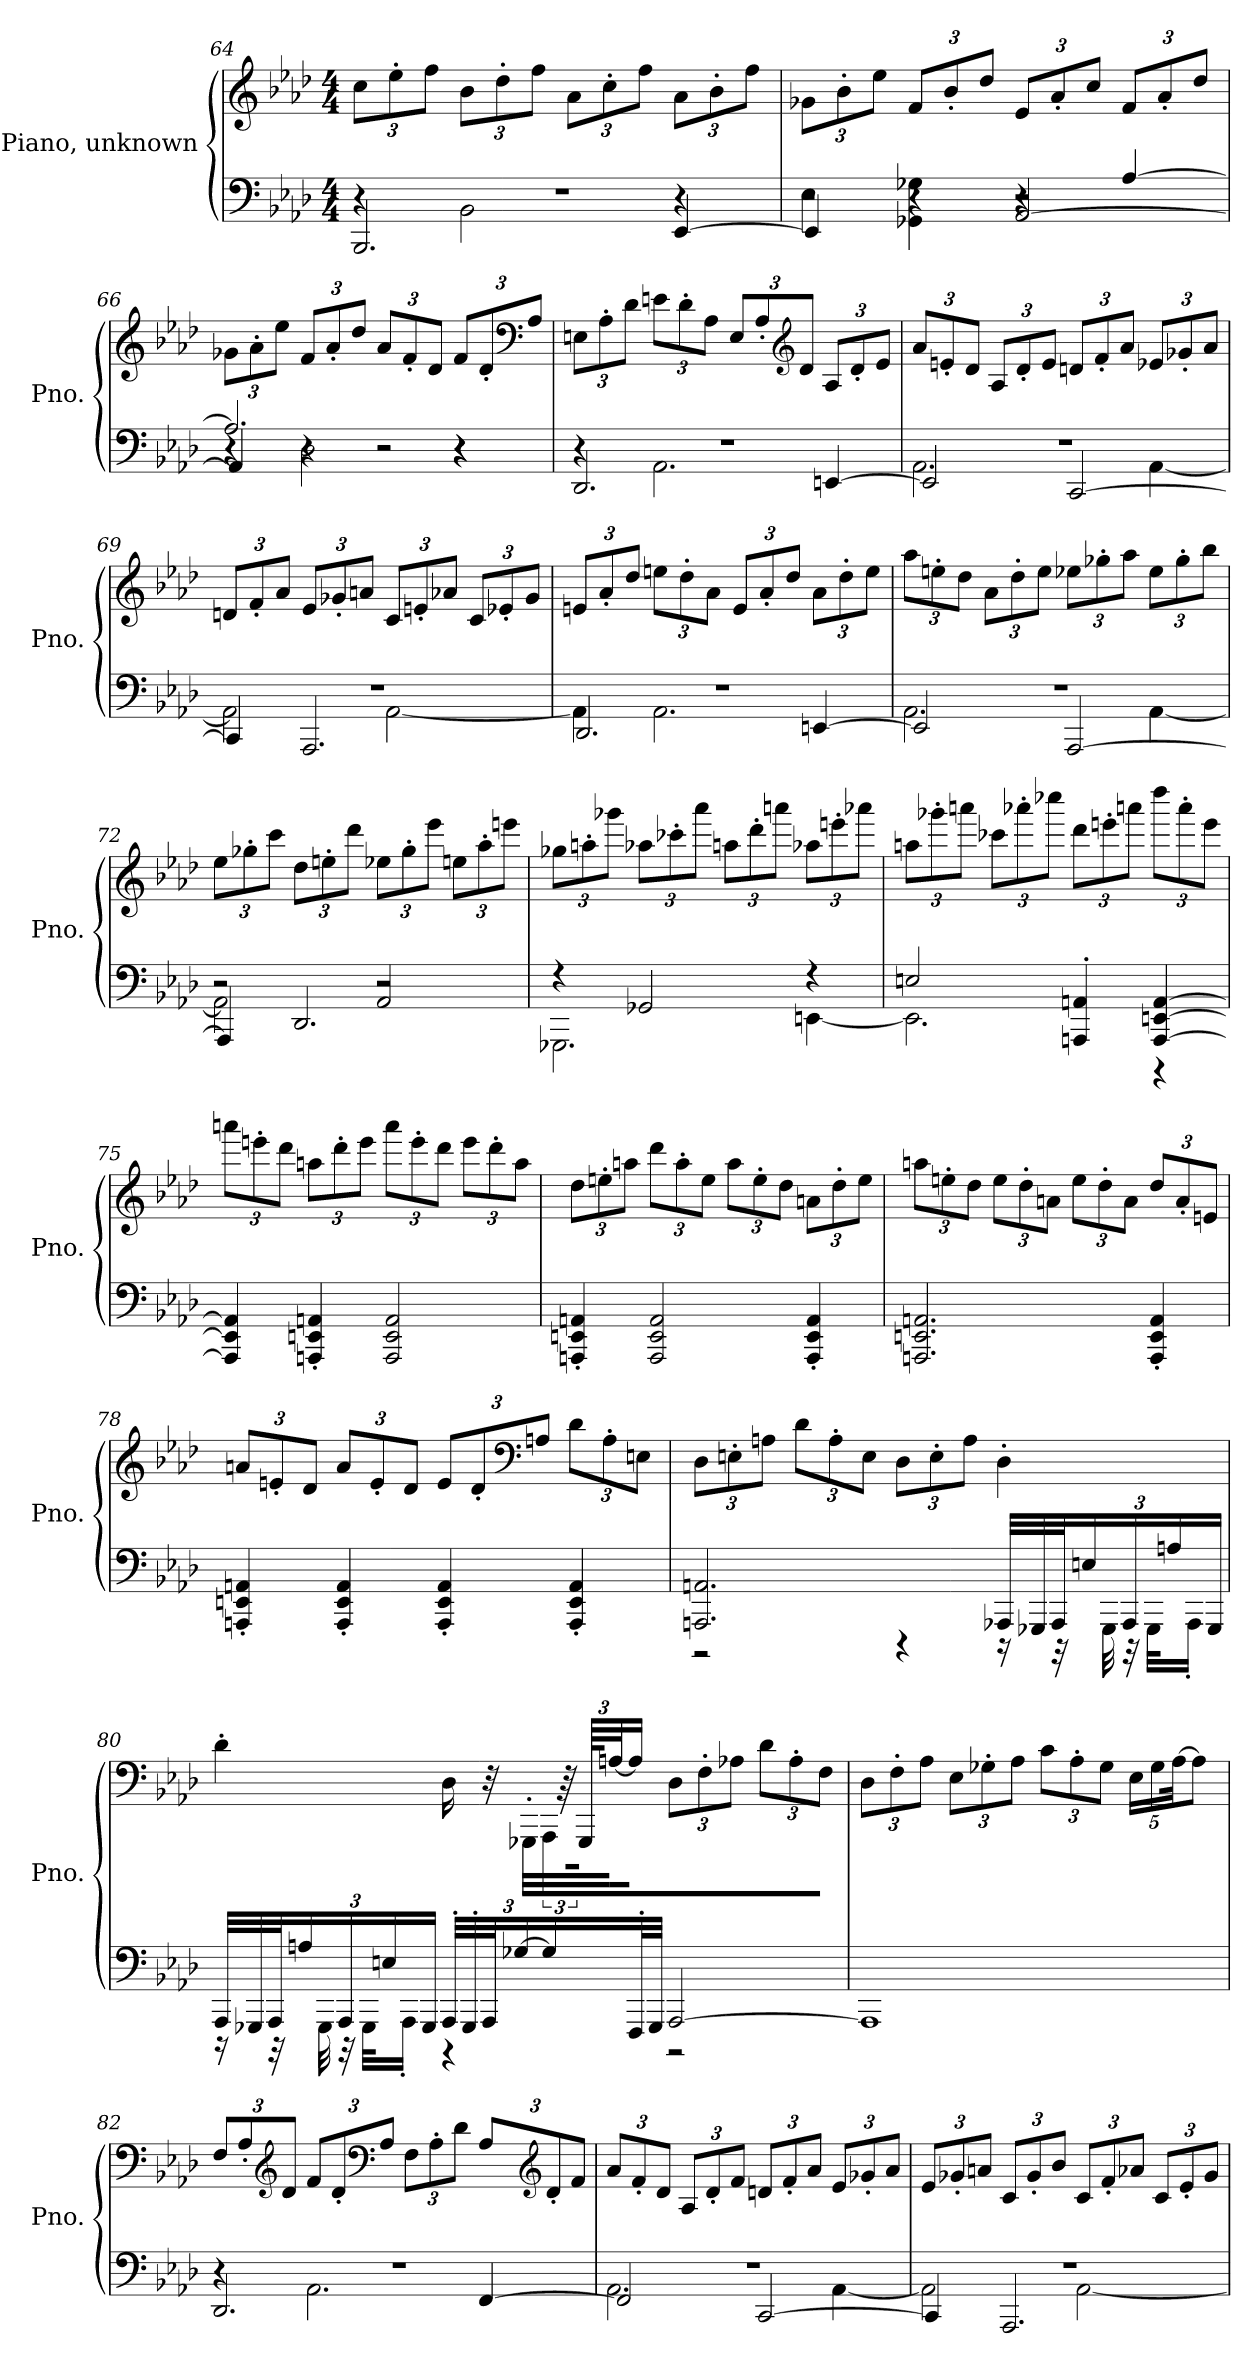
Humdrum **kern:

**kern	**kern
*part1	*part1
*staff2	*staff1
*I"Piano, unknown	*
*I'Pno.	*
*clefF4	*clefG2
*k[b-e-a-d-]	*k[b-e-a-d-]
*M4/4	*M4/4
=64	=64
*^	*
*	*^	*
*	*	*	*Xbrackettup
1r	4r	2.BBB-/	12cc\L
.	.	.	12ee-'\
.	.	.	12ff\J
.	2BB-\	.	12b-\L
.	.	.	12dd-'\
.	.	.	12ff\J
.	.	.	12a-\L
.	.	.	12cc'\
.	.	.	12ff\J
.	4r	[4EE-/	12a-\L
.	.	.	12b-'\
.	.	.	12ff\J
!!LO:LB:g=z
=65	=65	=65	=65
2r	4E-\	4EE-/]	12g-X\L
.	.	.	12b-'\
.	.	.	12ee-\J
.	4GG-X\ 4G-X\	4r	12f/L
.	.	.	12b-'/
.	.	.	12dd-/J
4r	2r	[2AA-/	12e-/L
.	.	.	12a-'/
.	.	.	12cc/J
[4A-/	.	.	12f/L
.	.	.	12a-'/
.	.	.	12dd-/J
=66	=66	=66	=66
2.A-/]	4r	4AA-/]	12g-X\L
.	.	.	12a-'\
.	.	.	12ee-\J
.	2D-\	4r	12f/L
.	.	.	12a-'/
.	.	.	12dd-/J
.	.	2r	12a-/L
.	.	.	12f'/
.	.	.	12d-/J
4r	4r	.	12f/L
.	.	.	12d-'/
*	*	*	*clefF4
.	.	.	12A-/J
=67	=67	=67	=67
1r	4r	2.DD-/	12En\L
.	.	.	12A-'\
.	.	.	12d-\J
.	2.AA-\	.	12en\L
.	.	.	12d-'\
.	.	.	12A-\J
.	.	.	12E/L
.	.	.	12A-'/
*	*	*	*clefG2
.	.	.	12d-/J
.	.	[4EEn/	12A-/L
.	.	.	12d-'/
.	.	.	12e/J
!!LO:LB:g=z
=68	=68	=68	=68
1r	2.AA-\	2EE/]	12a-/L
.	.	.	12en'/
.	.	.	12d-/J
.	.	.	12A-/L
.	.	.	12d-'/
.	.	.	12e/J
.	.	[2CC/	12dn/L
.	.	.	12f'/
.	.	.	12a-/J
.	[4AA-\	.	12e-X/L
.	.	.	12g-X'/
.	.	.	12a-/J
=69	=69	=69	=69
1r	2AA-\]	4CC/]	12dn/L
.	.	.	12f'/
.	.	.	12a-/J
.	.	2.AAA-/	12e-/L
.	.	.	12g-X'/
.	.	.	12an/J
.	[2AA-\	.	12c/L
.	.	.	12en'/
.	.	.	12a-X/J
.	.	.	12c/L
.	.	.	12e-X'/
.	.	.	12g-/J
=70	=70	=70	=70
1r	4AA-\]	2.DD-/	12en/L
.	.	.	12a-'/
.	.	.	12dd-/J
.	2.AA-\	.	12een\L
.	.	.	12dd-'\
.	.	.	12a-\J
.	.	.	12e/L
.	.	.	12a-'/
.	.	.	12dd-/J
.	.	[4EEn/	12a-\L
.	.	.	12dd-'\
.	.	.	12ee\J
!!LO:LB:g=z
=71	=71	=71	=71
1r	2.AA-\	2EE/]	12aa-\L
.	.	.	12een'\
.	.	.	12dd-\J
.	.	.	12a-\L
.	.	.	12dd-'\
.	.	.	12ee\J
.	.	[2AAA-/	12ee-X\L
.	.	.	12gg-X'\
.	.	.	12aa-\J
.	[4AA-\	.	12ee-\L
.	.	.	12gg-'\
.	.	.	12bb-\J
=72	=72	=72	=72
2r	2AA-\]	4AAA-/]	12ee-\L
.	.	.	12gg-X'\
.	.	.	12ccc\J
.	.	2.DD-/	12dd-\L
.	.	.	12een'\
.	.	.	12ddd-\J
2AA-/	2r	.	12ee-X\L
.	.	.	12gg-'\
.	.	.	12eee-\J
.	.	.	12een\L
.	.	.	12aa-'\
.	.	.	12eeen\J
*	*v	*v	*
!!LO:PB:g=z
=73	=73	=73
4r	2.GGG-X\	12gg-X\L
.	.	12aan'\
.	.	12ggg-X\J
2GG-X/	.	12aa-X\L
.	.	12ccc-X'\
.	.	12aaa-\J
.	.	12aan\L
.	.	12ddd-'\
.	.	12aaan\J
4r	[4EEn\	12aa-X\L
.	.	12eeen'\
.	.	12aaa-X\J
=74	=74	=74
2En/	2.EE\]	12aan\L
.	.	12ggg-X'\
.	.	12aaan\J
.	.	12ccc-X\L
.	.	12aaa-X'\
.	.	12cccc-X\J
4AAAn/' 4AAn/'	.	12ddd-\L
.	.	12eeen'\
.	.	12aaan\J
[4AAA/ [4EEn/ [4AA/	4r	12dddd-\L
.	.	12aaa'\
.	.	12eee\J
*v	*v	*
!!LO:LB:g=z
=75	=75
4AAA/] 4EE/] 4AA/]	12aaan\L
.	12eeen'\
.	12ddd-\J
4AAAn/' 4EEn/' 4AAn/'	12aan\L
.	12ddd-'\
.	12eee\J
2AAA/ 2EE/ 2AA/	12aaa\L
.	12eee'\
.	12ddd-\J
.	12eee\L
.	12ddd-'\
.	12aa\J
=76	=76
4AAAn/' 4EEn/' 4AAn/'	12dd-\L
.	12een'\
.	12aan\J
2AAA/ 2EE/ 2AA/	12ddd-\L
.	12aa'\
.	12ee\J
.	12aa\L
.	12ee'\
.	12dd-\J
4AAA/' 4EE/' 4AA/'	12an\L
.	12dd-'\
.	12ee\J
!!LO:LB:g=z
=77	=77
2.AAAn/ 2.EEn/ 2.AAn/	12aan\L
.	12een'\
.	12dd-\J
.	12ee\L
.	12dd-'\
.	12an\J
.	12ee\L
.	12dd-'\
.	12a\J
4AAA/' 4EE/' 4AA/'	12dd-/L
.	12a'/
.	12en/J
=78	=78
4AAAn/' 4EEn/' 4AAn/'	12an/L
.	12en'/
.	12d-/J
4AAA/' 4EE/' 4AA/'	12a/L
.	12e'/
.	12d-/J
4AAA/' 4EE/' 4AA/'	12e/L
.	12d-'/
*	*clefF4
.	12An/J
4AAA/' 4EE/' 4AA/'	12d-\L
.	12A'\
.	12En\J
!!LO:LB:g=z
=79	=79
*^	*
2.AAAn/ 2.AAn/	2r	12D-\L
.	.	12En'\
.	.	12An\J
.	.	12d-\L
.	.	12A'\
.	.	12E\J
.	4r	12D-\L
.	.	12E'\
.	.	12A\J
32AAA-X/LLL	16r	4D-'\
32GGG-X/	.	.
*Xbrackettup	*	*
48AAA-/J	32r	.
24En/	.	.
.	32GGG-\	.
24AAA-/	32r	.
.	32GGG-\KLL	.
24An/	.	.
.	16AAA-'\JJ	.
24GGG-/JJ	.	.
!!LO:LB:g=z
=80	=80	=80
32AAA-/LLL	16r	4d-'\
32GGG-X/	.	.
48AAA-/J	32r	.
24An/	.	.
.	32GGG-\	.
24AAA-/	32r	.
.	32GGG-\KLL	.
24En/	.	.
.	16AAA-'\JJ	.
24GGG-/JJ	.	.
32AAA-'/LLL	4r	16D-\
32GGG-'/	.	.
48AAA-/J	.	32r
[24G-X/	.	.
.	.	32GGG-X'/LLL
*	*	*brackettup
16G-/]	.	48AAA-/JJJ
.	.	96r
.	.	96GGG-/KLLL
.	.	[48An/J
32FFF'/L	.	16A/JJ]
32GGG-/JJJ	.	.
*	*	*Xbrackettup
[2AAA-/	2r	12D-\L
.	.	12F'\
.	.	12A-X\J
.	.	12d-\L
.	.	12A-'\
.	.	12F\J
*v	*v	*
!!LO:LB:g=z
=81	=81
1AAA-]	12D-\L
.	12F'\
.	12A-\J
.	12E-\L
.	12G-X'\
.	12A-\J
.	12c\L
.	12A-'\
.	12G-\J
.	20E-\LL
.	20G-\
.	[40A-\JK
.	8A-\J]
=82	=82
*^	*
*	*^	*
1r	4r	2.DD-/	12F/L
.	.	.	12A-'/
*	*	*	*clefG2
.	.	.	12d-/J
.	2.AA-\	.	12f/L
.	.	.	12d-'/
*	*	*	*clefF4
.	.	.	12A-/J
.	.	.	12F\L
.	.	.	12A-'\
.	.	.	12d-\J
.	.	[4FF/	12A-/L
*	*	*	*clefG2
.	.	.	12d-'/
.	.	.	12f/J
=83	=83	=83	=83
1r	2.AA-\	2FF/]	12a-/L
.	.	.	12f'/
.	.	.	12d-/J
.	.	.	12A-/L
.	.	.	12d-'/
.	.	.	12f/J
.	.	[2CC/	12dn/L
.	.	.	12f'/
.	.	.	12a-/J
.	[4AA-\	.	12e-/L
.	.	.	12g-X'/
.	.	.	12a-/J
!!LO:PB:g=z
=84	=84	=84	=84
1r	2AA-\]	4CC/]	12e-/L
.	.	.	12g-X'/
.	.	.	12an/J
.	.	2.AAA-/	12c/L
.	.	.	12g-'/
.	.	.	12b-/J
.	[2AA-\	.	12c/L
.	.	.	12f'/
.	.	.	12a-X/J
.	.	.	12c/L
.	.	.	12e-'/
.	.	.	12g-/J
*v	*v	*v	*
=	=
*-	*-
